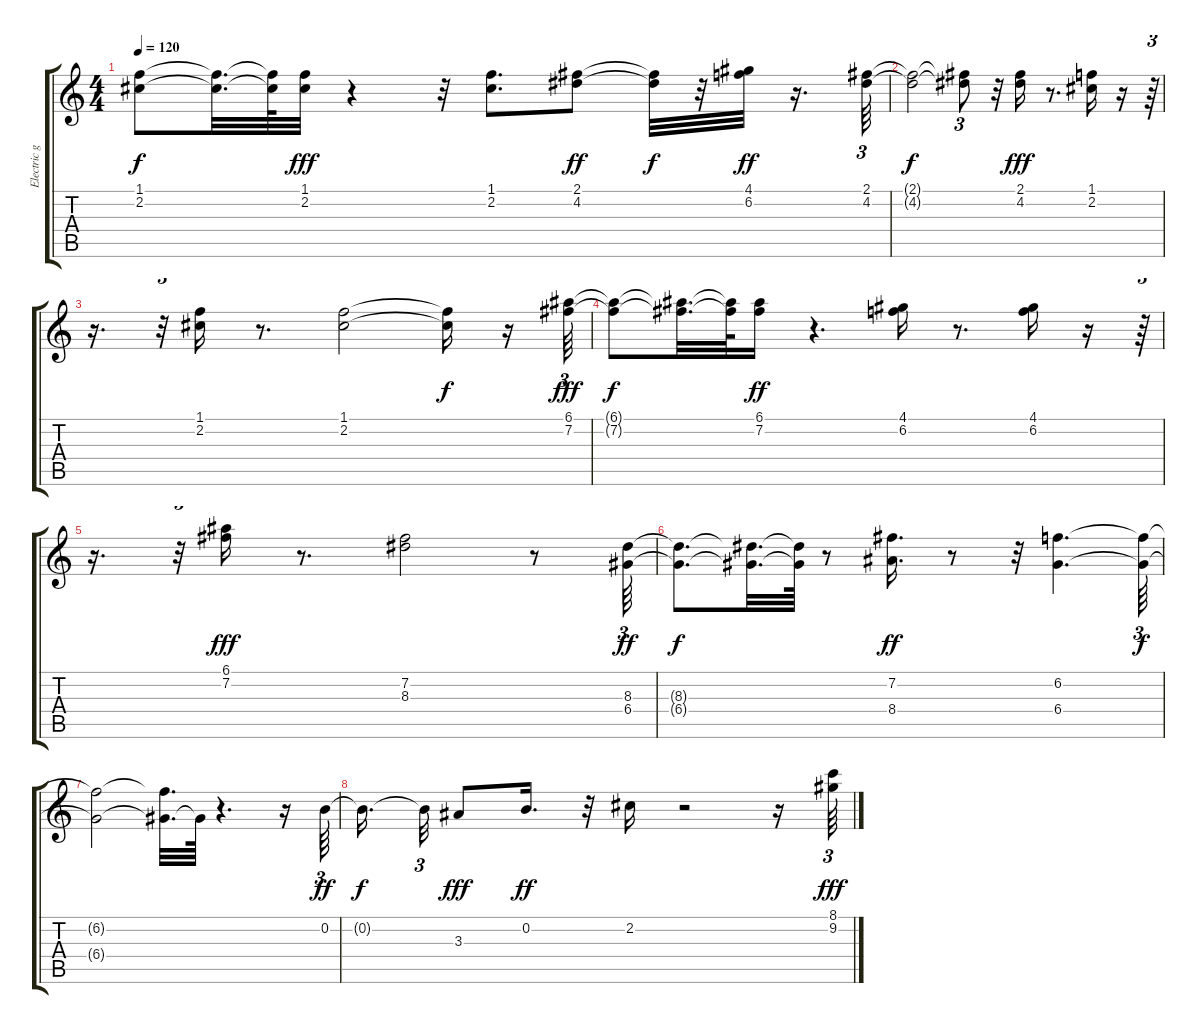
\track ("Electric guitar" "Electric g") {instrument electricguitarclean}
\staff {score tabs}
\tuning (E4 B3 G3 D3 A2 E2) {hide}
\ts (4 4)
\tempo 120
\clef g2
\ks c
(1.1{t} 2.2{t}).8{dy f} (1.1{t} 2.2{t}).32{d} (1.1{t} 2.2{t}).64 (1.1 2.2).32{dy fff} r.4 r.32 (1.1 2.2).8{d} (2.1 4.2).8{dy ff} (2.1{t} 4.2{t}).32{dy f} r.32 (4.1 6.2).32{dy ff} r.16{d} (2.1 4.2).64{tu (3 2)} |
(2.1{t} 4.2{t}).2{dy f} (2.1{t} 4.2{t}).8{tu (3 2)} r.32 (2.1 4.2).16{dy fff} r.8{d} (1.1 2.2).16 r.16 r.64{tu (3 2)} |
r.16{d} r.32{tu (3 2)} (1.1 2.2).16 r.8{d} (1.1 2.2).2 (1.1{t} 2.2{t}).16{dy f} r.16 (6.1 7.2).64{tu (3 2) dy fff} |
(6.1{t} 7.2{t}).8{dy f} (6.1{t} 7.2{t}).32{d} (6.1{t} 7.2{t}).64 (6.1 7.2).16{dy ff} r.4{d} (4.1 6.2).16 r.8{d} (4.1 6.2).16 r.16 r.64{tu (3 2)} |
r.16{d} r.32{tu (3 2)} (6.1 7.2).16{dy fff} r.8{d} (7.2 8.3).2 r.8 (8.3 6.4).64{tu (3 2) dy ff} |
(8.3{t} 6.4{t}).8{d dy f} (8.3{t} 6.4{t}).32{d} (8.3{t} 6.4{t}).64 r.8 (7.2 8.4).16{d dy ff} r.8 r.32 (6.2 6.4).4{d} (6.2{t} 6.4{t}).64{tu (3 2) dy f} |
(6.2{t} 6.4{t}).2 (6.2{t} 6.4{t}).32{d} 6.4{t}.64 r.4{d} r.16 0.2.64{tu (3 2) dy ff} |
0.2{t}.16{d dy f beam splitsecondary} 0.2{t}.32{tu (3 2)} 3.3.8{dy fff} 0.2.16{d dy ff} r.32 2.2.16 r.2 r.16 (8.1 9.2).64{tu (3 2) dy fff}
